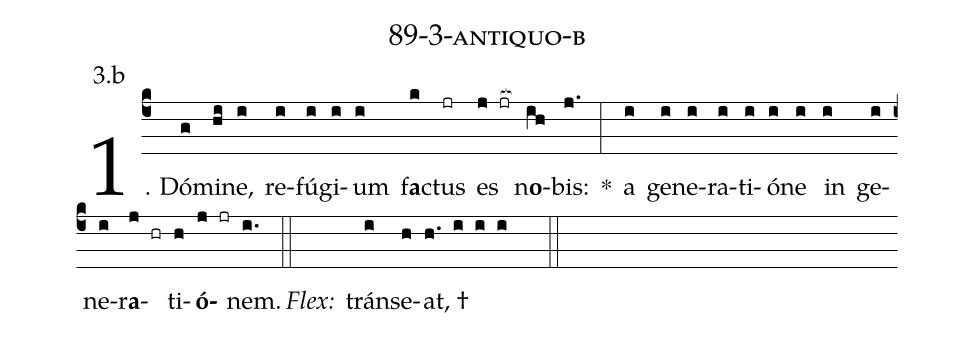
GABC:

name: 89-3-antiquo-b;
annotation: 3.b;
%%
(c4)1. Dó(g)mi(hi)ne,(i) re(i)fú(i)gi(i)um(i) f<b>a</b>c(k)tus(jr) es(j jr[ocb:1{]) n<b>o</b>(ih[ocb:0}])bis:(j.) *(:) a(i) ge(i)ne(i)ra(i)ti(i)ó(i)ne(i) in(i) ge(i)ne(i)r<b>a</b>(j hr)ti(h)<b>ó</b>(j jr)nem.(i.) (::)
<i>Flex:</i>()  tráns(i)e(h)at, †(h. i i i  ::)
